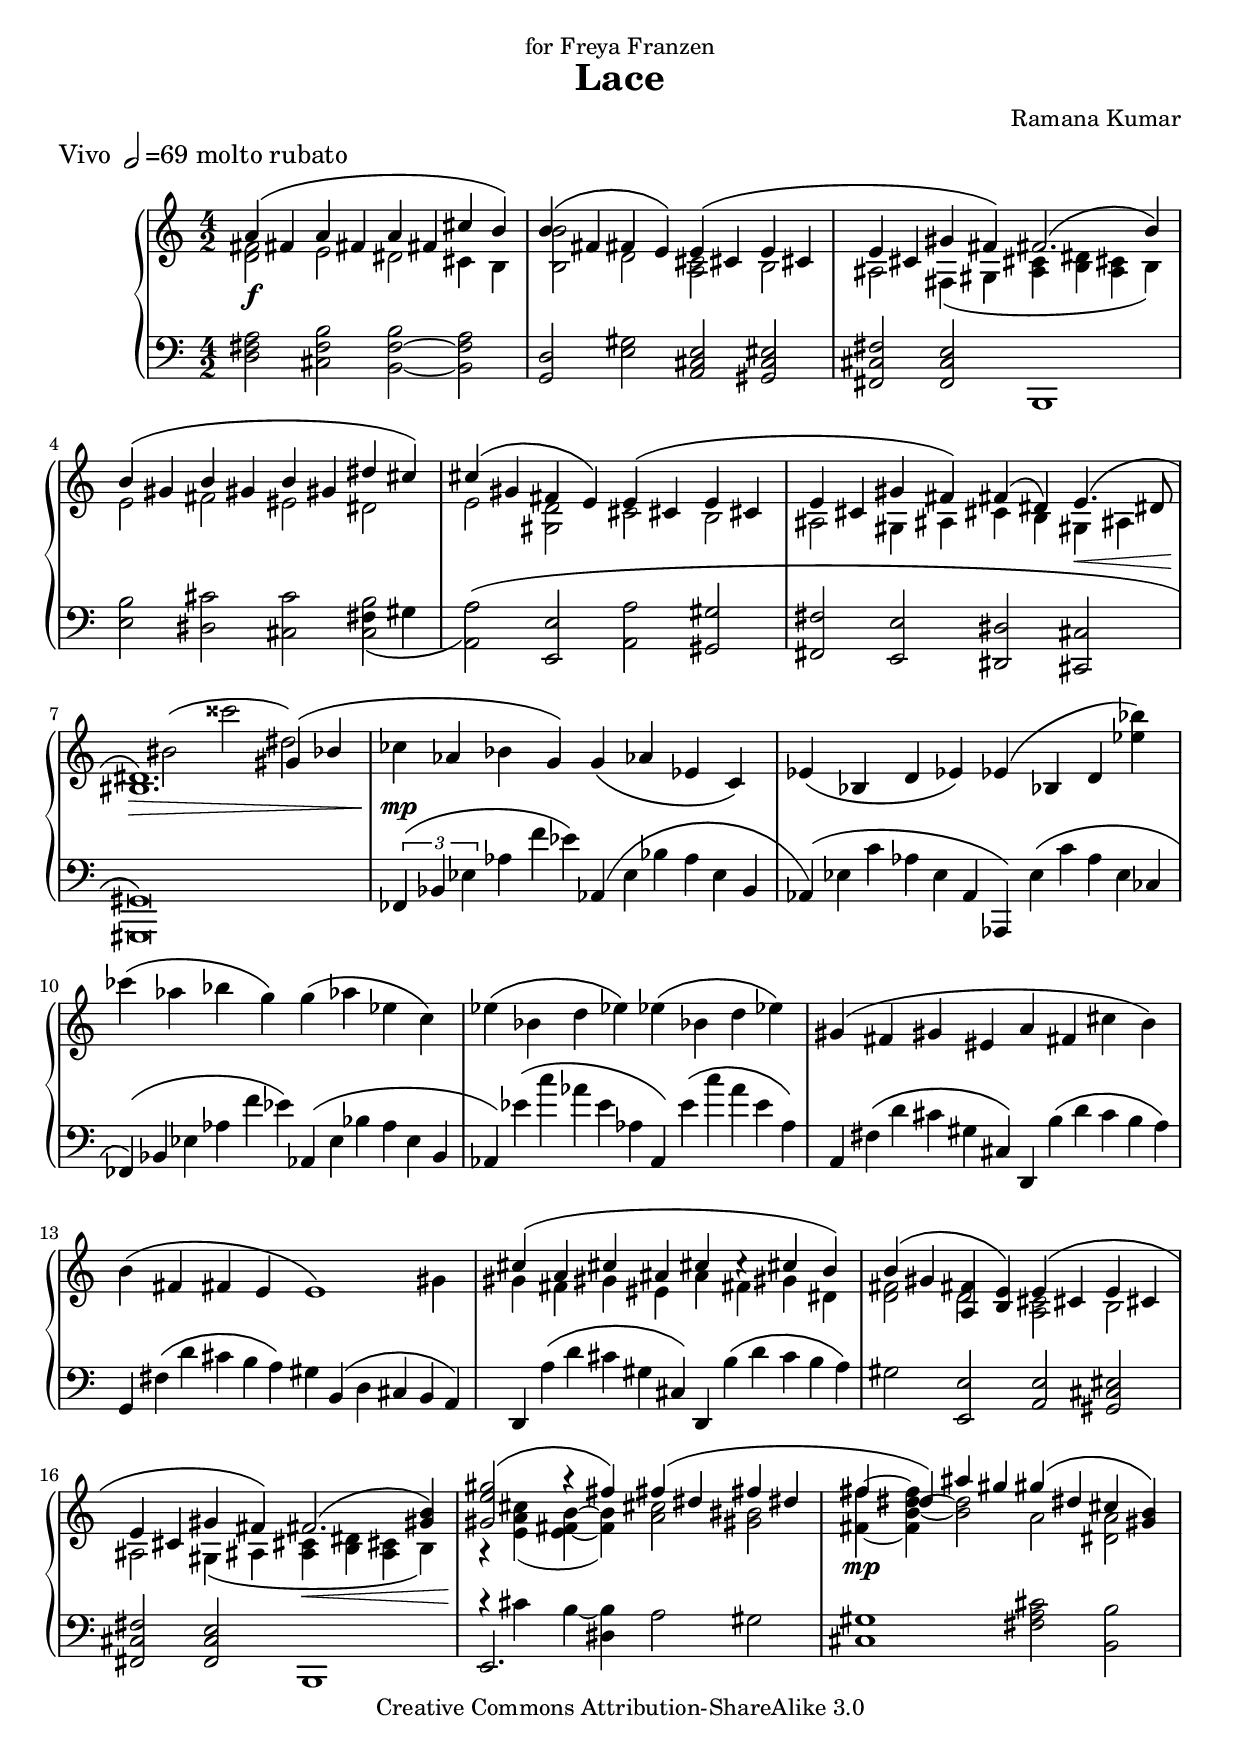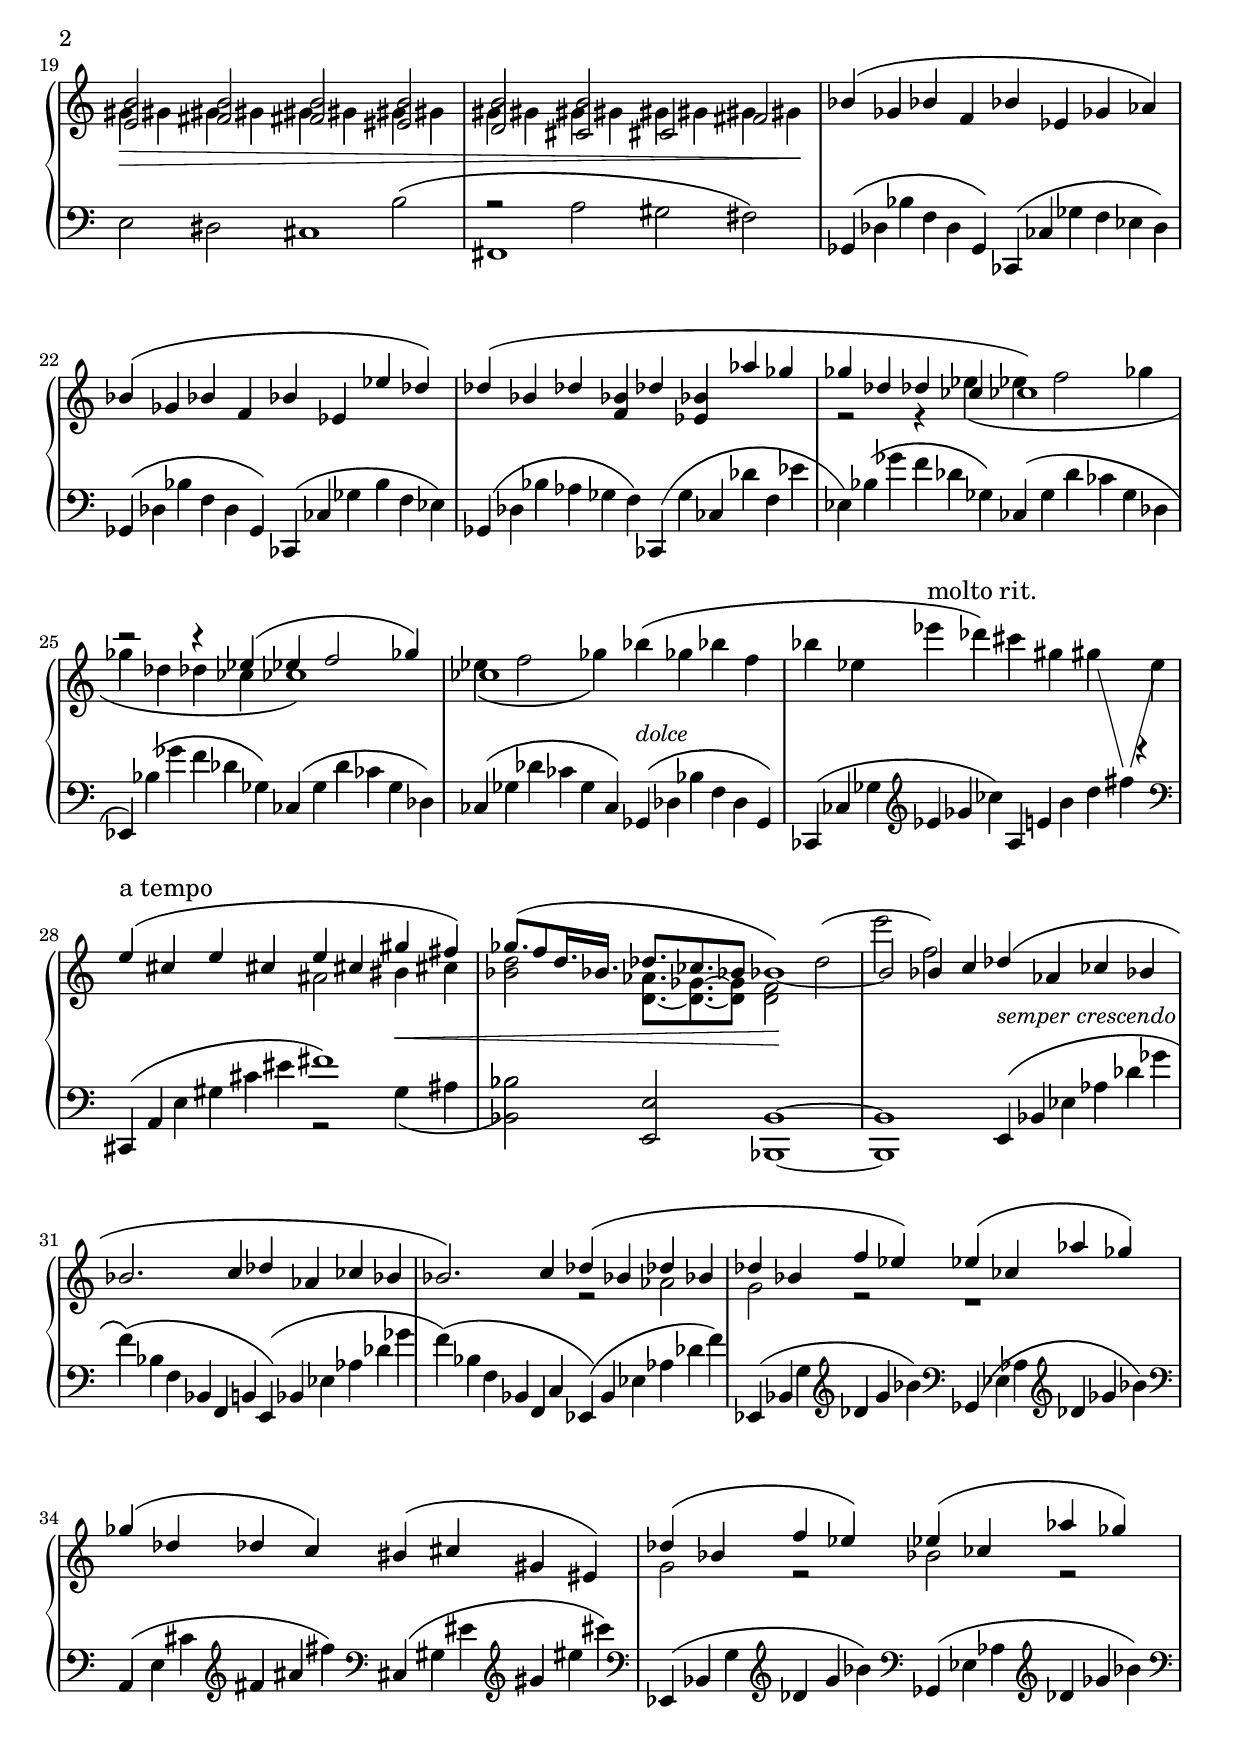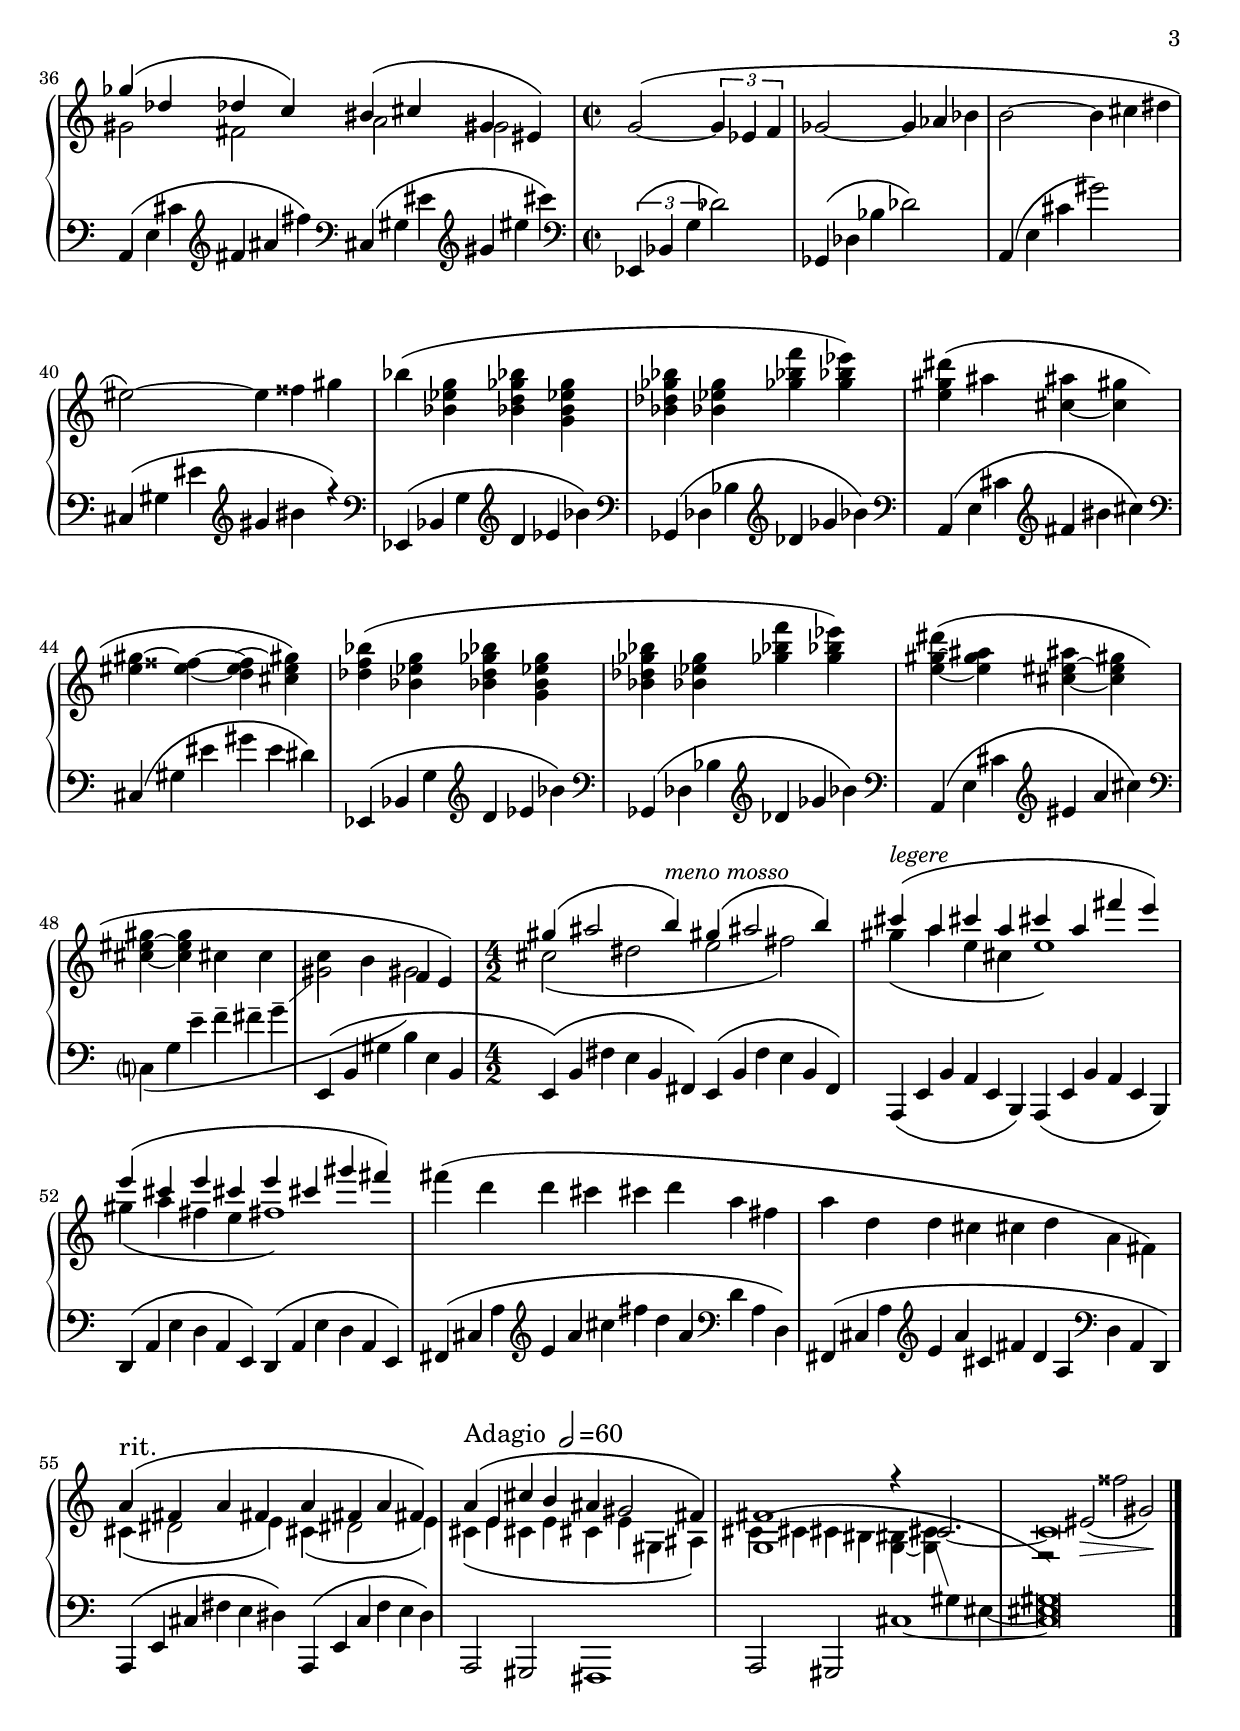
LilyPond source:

\version "2.11.15"

\header {
	title = "Lace"
	composer = "Ramana Kumar"
	piece = \markup{\large "Vivo " \note #"2" #1 \large "=69 molto rubato"}
	dedication = "for Freya Franzen"
	date = "2003"
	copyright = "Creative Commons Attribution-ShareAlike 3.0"
}

\score {
	\context PianoStaff <<
		\set PianoStaff.followVoice = ##t
		\set PianoStaff.explicitKeySignatureVisibility = #end-of-line-invisible
		\context Staff = right <<
      #(set-accidental-style 'forget)
			\clef treble
			\time 4/2
			<< {
				\override TextScript #'padding = #2.2 \once \override DynamicLineSpanner #'padding = #3 \stemUp \tieNeutral \phrasingSlurUp \override PhrasingSlur #'height-limit = #3.0 \override PhrasingSlur #'ratio = #0.5 a'4_\f\( fis' a' fis' a' fis' cis'' b'\) |
				b'4\( fis' fis' e'\) e'\( cis' e' cis' |
				e'4 cis' gis' fis'\) fis'2.\( b'4\) |
				b'4\( gis' b' gis' b' gis' dis'' cis''\) |
				cis''4\( gis' fis' e'\) e'\( cis' e' cis' |
				e'4 cis' gis' fis'\) fis'\( dis'\) e'4.\( dis'8 |
				<bis dis'>1.\) \> gis'4\( bes' |
				\stemNeutral \phrasingSlurNeutral ces''4 \!\mp aes' bes' g'\) g'\( aes' ees' c'\) |
				ees'4\( bes d' ees'\) ees'\( bes d' <ees'' bes''>\) |
				ces'''4\( aes'' bes'' g''\) g''\(aes'' ees'' c''\) |
				ees''4\( bes' d'' ees''\) ees''\( bes' d'' ees''\) |
				gis'\( fis' gis' eis' a' fis' cis'' b'\) |
				b'4\( fis' fis' e' e'1\) |
				\stemUp \phrasingSlurUp cis''4\( a' cis'' ais' cis'' cis''\rest cis'' b'\) |
				b'4\( gis' <a fis'> <b e'>\) e'\( cis' e' cis' |
				e'4 cis' gis' fis'\) \override DynamicLineSpanner #'padding = #2 fis'2.\<\( <gis' b'>4\) |
				<gis' e'' gis''>2\!\( r4 fis''\) fis''\( dis'' fis'' dis'' |
				fis''4\mp \revert DynamicLineSpanner #'padding dis''\) ais'' gis'' gis''\( dis'' cis'' <gis' b'>\) |
				<e' b'>2 <fis' b'> <fis' b'> <eis' b'> |
				<d' b'>2 <cis' b'> cis' fis' |
				bes'4\( ges' bes' f' bes' ees' ges' aes'\) |
				bes'4\( ges' bes' f' bes' ees' ees'' des''\) |
				des''4\( bes' des'' <f' bes'> des'' <ees' bes'> aes'' ges'' |
				ges''4 des'' des'' ces'' ces''1\) |
				r2 r4 ees''\( ees'' f''2 ges''4\) |
				ces''1 \stemNeutral bes''4_\markup{\italic dolce}\( ges'' bes'' f'' |
				bes''4 ees'' ees'''^\markup{\large {molto rit.}} des'''\) cis''' gis'' gis''4*2/3 \change Staff=left fis'' \change Staff=right e'' |
				\stemUp e''4^\markup{\large {a tempo}}\( cis'' e'' cis'' e'' cis'' gis'' fis''\) |
				ges''8.\( f''8 d''16. bes' des''8. ces'' bes'8 bes'1 ~ \) |
				bes'2 bes'4 c'' \once \override TextScript #'padding = #1.2 des''_\markup{\italic {semper crescendo}}\( aes' ces'' bes' |
				bes'2. c''4 des'' aes' ces'' bes' |
				bes'2.\) c''4 des''\( bes' des'' bes' |
				des''4 bes' f'' ees''\) ees''\( ces'' aes'' ges''\) |
				ges''4\( des'' des'' c''\) bis'\( cis'' gis' eis'\) |
				des''4\(bes' f'' ees''\) ees''\( ces'' aes'' ges''\) |
				ges''4\( des'' des'' c''\) bis'\( cis'' gis' eis'\) |
				\time 2/2 \stemNeutral \phrasingSlurNeutral g'2^\( ~ \times 2/3 {g'4 ees' f'} |
				ges'2 ~ ges'4*2/3 aes' bes' |
				b'2 ~ b'4*2/3 cis'' dis'' |
				eis''2\) ~ eis''4*2/3 fisis'' gis'' |
				bes''4\( <bes' ees'' g''> <bes' d'' ges'' bes''> <g' b' ees'' g''> |
				<bes' des'' ges'' bes''>4 <bes' ees'' g''> <ges'' bes'' f'''> <g'' bes'' ees'''>\) |
				<e'' gis'' dis'''>4\( ais'' <cis'' ais''> ~ <cis'' gis''> |
				<eis'' gis''>4 ~ <eis'' fisis''> ~ <d'' eis'' fisis''> ~ <cis'' eis'' gis''>\) |
				<des'' f'' bes''>4\( <bes' ees'' g''> <bes' d'' ges'' bes''> <g' b' ees'' g''> |
				<bes' des'' ges'' bes''>4 <bes' ees'' g''> <ges'' bes'' f'''> <g'' bes'' ees'''>\) |
				<e'' gis'' dis'''>4\( ~ <e'' gis'' ais''> <cis'' eis'' ais''> ~ <cis'' eis'' gis''> |
				<cis'' eis'' gis''>4 ~ <cis'' eis'' g''> cis'' c'' |
				c''4 b' f' e'\) |
				\time 4/2 \stemUp \phrasingSlurUp gis''4\( ais''2 b''4\)^\markup{\italic {meno mosso}} gis''\( ais''2 b''4\) |
				cis'''4^\markup{\italic legere}\( a'' cis''' a'' cis''' a'' fis''' e'''\) |
				e'''4\( cis''' e''' cis''' e''' cis''' gis''' fis'''\) |
				s\breve |
				s\breve |
				a'4^\markup{\large rit.}\( fis' a' fis' a' fis' a' fis'\) |
				a'4^\markup{\large "Adagio " \note #"2" #1 \large "=60"}\( e' cis'' b' ais' gis'2 fis'4\)
				<g fis'>1 r4 cis'2. ~ |
				cis'\breve \bar "|."
			} \\
			{
				\stemDown \tieNeutral \phrasingSlurDown <d' fis'>2 e' dis' cis'4 b |
				<b b'>2 d' <a cis'> b |
				ais2 fis4\( gis <a cis'> <b dis'> <a cis'> b\) |
				e'2 fis' eis' dis' |
				e'2 <gis d'> cis' b |
				ais2 gis4 ais cis' b gis \< ais |
				s2 \! bis'2^\( cisis''' dis''\) |
				s\breve |
				s\breve |
				s\breve |
				s\breve |
				s\breve |
				s1 s2 s4 gis'4 |
				gis'4 fis' gis' eis' a' fis' gis' dis' |
				<d' fis'>2 d' <a cis'> b |
				ais2 gis4\( ais <a cis'> <b dis'> <a cis'> b\) |
				r4 <e' a' cis''>( <e' fis' b'> ~ <fis' b'>) <a' cis''>2 <gis' bis'> |
				<fis' fis''>4 ~ <fis' b' dis'' fis''> ~ <b' dis''>2 a' <dis' a'> |
				gis'4\> gis' gis' gis' gis' gis' gis' gis' |
				gis'4 gis' gis' gis' gis' gis' gis' gis'\! |
				s\breve |
				s\breve |
				s\breve |
				r2 r4 ees''\( ees'' f''2 ges''4 |
				ges''4 des'' des'' ces'' ces''1\) |
				ees''4\( f''2 ges''4\) s1 |
				s1 s1 |
				s1 ais'2 bis'4\< cis'' |
				\tieDown <bes' d''>2 <d' aes'>8. ~ \once \override Score.Tie #'y-offset = #0 \tieNeutral <d' ges'> ~ <d' ges'>8 <d' f'>2\! d''^\( |
				e'''2 f''\) s1 |
				s\breve |
				s1 r2 aes' |
				g'2 r r1 |
				s\breve |
				g'2 r bes' r |
				gis'2 fis' a' gis' |
				\time 2/2 s1 |
				s1 |
				s1 |
				s1 |
				s1 |
				s1 |
				s1 |
				s1 |
				s1 |
				s1 |
				s1 |
				s1 |
				s1 |
				\time 4/2 cis''2\( dis'' e'' fis''\) |
				gis''4\( a'' e'' cis'' e''1\) |
				gis''4\( a'' fis'' e'' fis''1\) | \once \override PhrasingSlur #'height-limit = #5.0
				fis'''4^\( d''' d''' cis''' cis''' d''' a'' fis'' |
				a''4 d'' d'' cis'' cis'' d'' a' fis'\) |
				cis'4\( dis'2 e'4\) cis'\( dis'2 e'4\) |
				cis'4\( e' cis' e' cis' e' gis ais\) | \once \override PhrasingSlur #'height-limit = #5.0
				cis'4^\( cis' cis' bis <g bis> ~ <g cis'> \change Staff=left gis eis ~ |
				<eis gis>\breve\) \bar "|."

			} >>
		>>
		\context Staff = left <<
			\clef bass
			\time 4/2
			<< {
				\stemNeutral \tieNeutral \phrasingSlurNeutral \override PhrasingSlur #'height-limit = #3.5 \override PhrasingSlur #'ratio = #0.4 <d fis a>2 <cis fis b> <b, fis b> ~ <b, fis a> |
				<g, d>2 <e gis> <a, cis e> <gis, cis eis> |
				<fis, cis fis>2 <fis, cis e> b,,1 |
				<e b>2 <dis cis'> <cis cis'> <cis b> |
				<a, a>2\( <e, e> <a, a> <gis, gis> |
				<fis, fis>2 <e, e> <dis, dis> <cis, cis> |
				<gis,, gis,>\breve\) |
				\times 2/3 {fes,4\( bes, ees} aes4*2/3 f' ees'\) aes,\( ees bes aes ees bes, |
				aes,4*2/3\)\( ees c' aes ees aes, aes,,\) ees\( c' aes ees ces |
				fes,4*2/3\)\( bes, ees aes f' ees'\) aes,\( ees bes aes ees bes, |
				aes,4*2/3\) ees'\( c'' aes' ees' aes aes,\) ees'\( c'' aes' ees' aes\) |
				a,4*2/3 fis\( d' cis' gis cis\) d, b\( d' cis' b a\) |
				g,4*2/3 fis\( d' cis' b a\) gis b,\( d cis b, a,\) |
				d,4*2/3 a\( d' cis' gis cis\) d, b\(d' cis' b a\) |
				gis2 <e, e> <a, e> <gis, cis eis> |
				<fis, cis fis>2 <fis, cis e> b,,1 |
				e,2. dis4 a2 gis |
				<cis gis>1 <fis a cis'>2 <b, b> |
				e2 dis s2 b\( |
				r2 a gis fis\) |
				ges,4*2/3\( des bes f des ges,\) ces,\( ces ges f ees des\) |
				ges,4*2/3\( des bes f des ges,\) ces,\( ces ges bes f ees\) |
				ges,4*2/3\( des bes aes ges f\) ces,\( ges ces des' f ees' |
				ees4*2/3\) bes\( ges' f' des' ges\) ces\( ges des' ces' ges des |
				ees,4*2/3\) bes\( ges' f' des' ges\) ces\( ges des' ces' ges des\) |
				ces4*2/3\( ges des' ces' ges ces\) ges,\( des bes f des ges,\) |
				ces,4*2/3\( ces ges \clef treble ees' ges' ces''\) a e' b' d''4 r4 |
				\clef bass cis,4*2/3\( a, e gis cis' eis' fis'1\) |
				<bes, bes>2 <e, e> <bes,, bes,>1 ~ |
				<bes,, bes,>1 e,4*2/3\( bes, ees aes des' ges' |
				f'4*2/3\)\( bes f bes, f, b, e,\)\( bes, ees aes des' ges' |
				f'4*2/3\)\( bes f bes, f, c ees,\)\( bes, ees aes des' f'\) |
				ees,4*2/3\( bes, g \clef treble des' g' bes'\) \clef bass ges,\( ees aes \clef treble des' ges' bes'\) |
				\clef bass a,4*2/3\( e cis' \clef treble fis' ais' fis''\) \clef bass cis\( gis eis' \clef treble gis' eis'' cis'''\) |
				\clef bass ees,4*2/3\( bes, g \clef treble des' g' bes'\) \clef bass ges,\( ees aes \clef treble des' ges' bes'\) |
				\clef bass a,4*2/3\( e cis' \clef treble fis' ais' fis''\) \clef bass cis\( gis eis' \clef treble gis' eis'' cis'''\) |
				\clef bass \time 2/2 \times 2/3 {ees,4\( bes, g} des'2\) |
				ges,4*2/3\( des bes des'2\) |
				a,4*2/3\( e cis' gis'2\) |
				cis4*2/3\( gis eis' \clef treble gis' bis' r\) |
				\clef bass ees,4*2/3\( bes, g \clef treble d' ees' bes'\) |
				\clef bass ges,4*2/3\( des bes \clef treble des' ges' bes'\) |
				\clef bass a,4*2/3\( e cis' \clef treble fis' bis' cis''\) |
				\clef bass cis4*2/3\( gis eis' gis' eis' dis'\) |
				ees,4*2/3\( bes, g \clef treble d' ees' bes'\) |
				\clef bass ges,4*2/3\( des bes \clef treble des' ges' bes'\) |
				\clef bass a,4*2/3\( e cis' \clef treble eis' a' cis''\) |
				\clef bass s1 |
				e,4*2/3\( b, gis b e b, |
				\time 4/2 e,4*2/3\)\( b, fis e b, fis,\) e,\( b, fis e b, fis,\) |
				a,,4*2/3\( e, b, a, e, b,,\) a,,\( e, b, a, e, b,,\) |
				d,4*2/3\( a, e d a, e,\) d,\( a, e d a, e,\) |
				fis,4*2/3\( cis a \clef treble e' a' cis'' fis'' d'' a' \clef bass d' a d\) |
				fis,4*2/3\( cis a \clef treble e' a' cis' fis' d' a \clef bass d a, d,\) |
				a,,4*2/3\( e, cis fis e dis\) a,,\( e, cis fis e dis\) |
				a,,2 gis,, fis,,1 |
				a,,2 gis,, \tieDown cis1 ~ |
				<cis eis gis>\breve \tieNeutral \bar "|."
			} \\
			{
				s\breve |
				s\breve |
				s\breve |
				s1 s2 fis4\( gis |
				a2\) s2 s1 |
				s\breve |
				s\breve |
				s\breve |
				s\breve |
				s\breve |
				s\breve |
				s\breve |
				s\breve |
				s\breve |
				s\breve |
				s\breve |
				cis'4\rest cis' b ~ b s1 |
				s\breve |
				s1 cis |
				fis,1 s1 |
				s\breve |
				s\breve |
				s\breve |
				s\breve |
				s\breve |
				s\breve |
				s1 s1 |
				s1 r2 gis4\( ais |
				bes2\) s2 s1 |
				s\breve |
				s\breve |
				s\breve |
				s\breve |
				s\breve |
				s\breve |
				s\breve |
				\time 2/2 s1 |
				s1 |
				s1 |
				s1 |
				s1 |
				s1 |
				s1 |
				s1 |
				s1 |
				s1 |
				s1 |
				c?4*2/3_\( g e'^- f'^- fis'^- g'^- |
				\change Staff=right gis'2^- gis'\) \change Staff=left |
				\time 4/2 s\breve |
				s\breve |
				s\breve |
				s\breve |
				s\breve |
				s\breve |
				s\breve |
				s\breve |
				\change Staff=right \stemNeutral r2 eis'\>\( fisis'' gis'\)\! \bar "|."
			} >>
		>>
	>>
}
